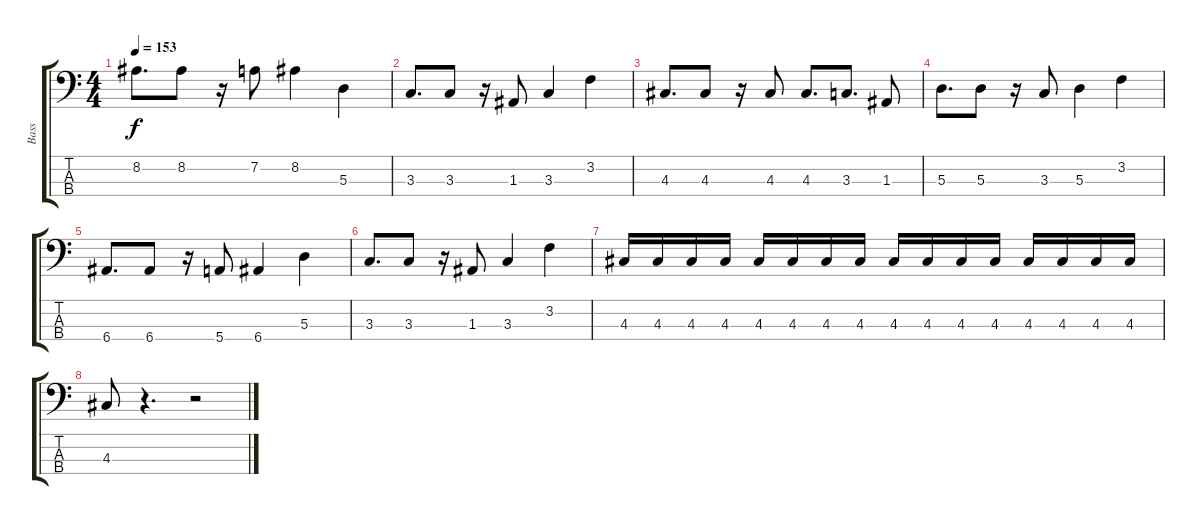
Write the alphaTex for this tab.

\track ("Bass" "Bass") {instrument electricbasspick}
\staff {score tabs}
\tuning (G2 D2 A1 E1) {hide}
\ts (4 4)
\tempo 153
\clef f4
\ks c
8.2.8{d dy f} 8.2.8 r.16 7.2.8 8.2.4 5.3.4 |
3.3.8{d} 3.3.8 r.16 1.3.8 3.3.4 3.2.4 |
4.3.8{d} 4.3.8 r.16 4.3.8 4.3.8{d} 3.3.8{d} 1.3.8 |
5.3.8{d} 5.3.8 r.16 3.3.8 5.3.4 3.2.4 |
6.4.8{d} 6.4.8 r.16 5.4.8 6.4.4 5.3.4 |
3.3.8{d} 3.3.8 r.16 1.3.8 3.3.4 3.2.4 |
4.3.16 4.3.16 4.3.16 4.3.16 4.3.16 4.3.16 4.3.16 4.3.16 4.3.16 4.3.16 4.3.16 4.3.16 4.3.16 4.3.16 4.3.16 4.3.16 |
4.3.8 r.4{d} r.2
